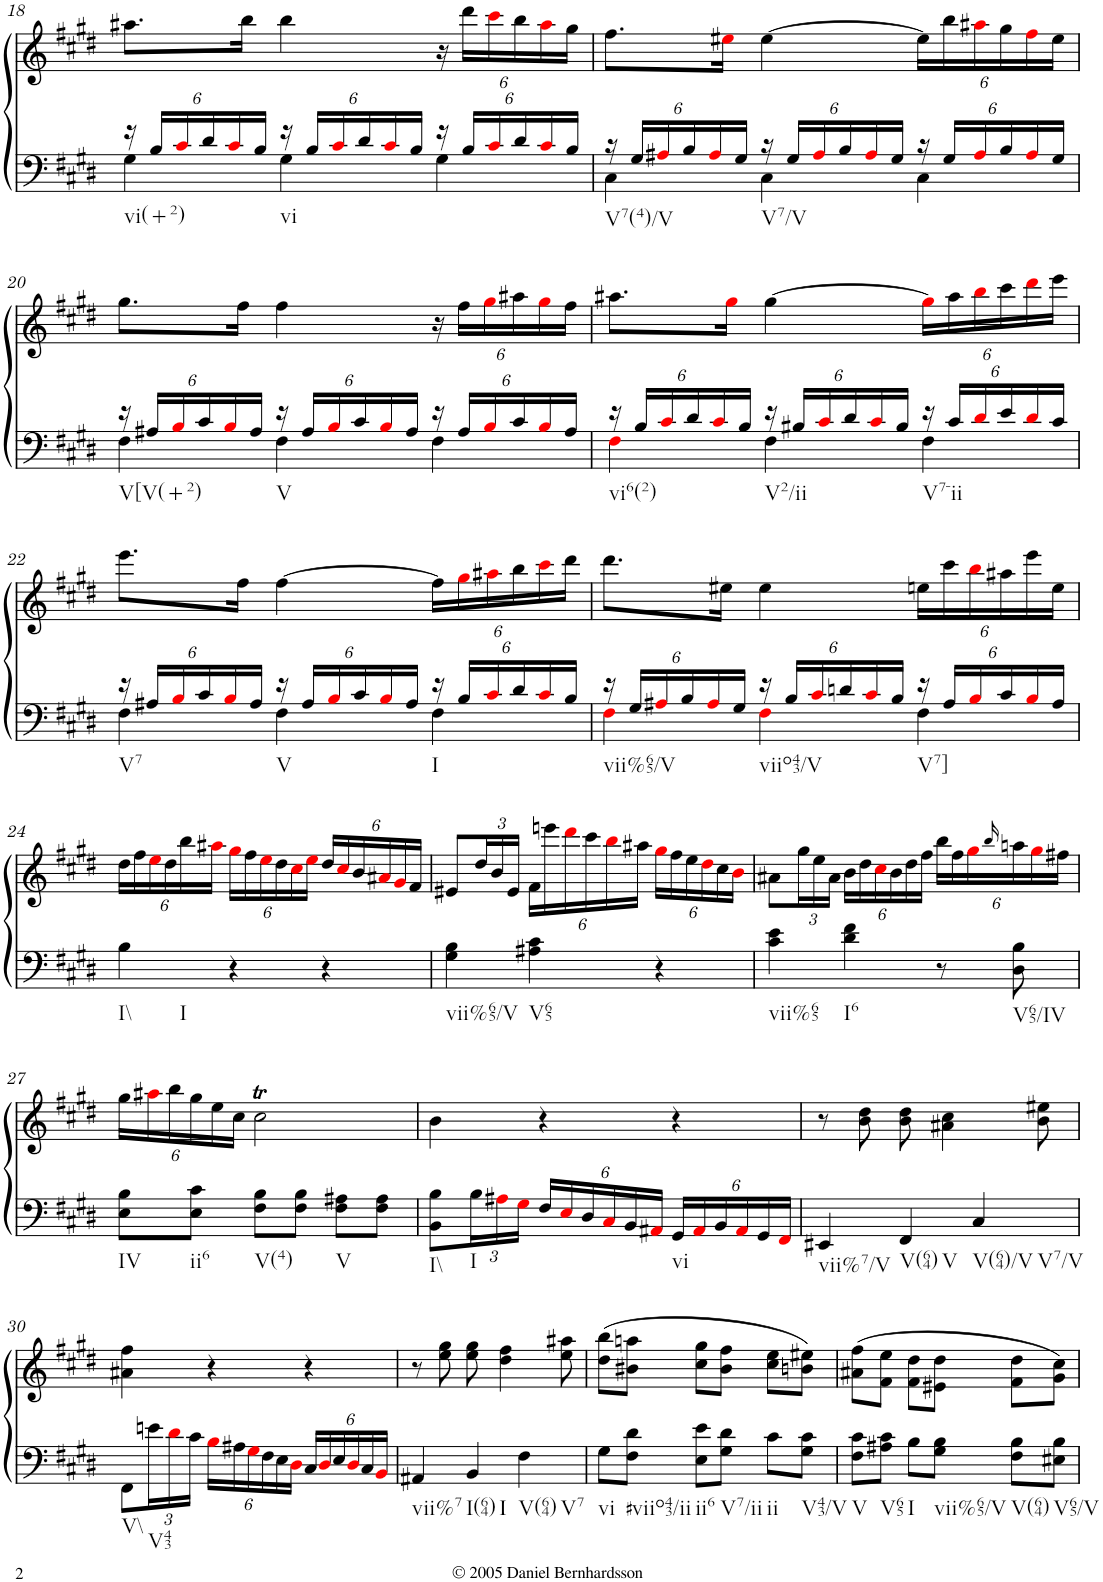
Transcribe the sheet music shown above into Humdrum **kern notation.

**kern	**kern
*part1	*part1
*staff2	*staff1
*I"Piano	*
*I'Pno.	*
!!LO:PB:g=z
*clefF4	*clefG2
*k[f#c#g#d#]	*k[f#c#g#d#]
*E:	*E:
*M3/4	*M3/4
*Xbrackettup	*
=18	=18
*^	*
!LO:TX:b:t=vi(+2)	!	!
24r	4G#\	8.aa#X\L
24B/LL	.	.
24c#i/	.	.
24d#/	.	.
24c#i/	.	.
.	.	16bb\Jk
24B/JJ	.	.
!LO:TX:b:t=vi	!	!
24r	4G#\	4bb\
24B/LL	.	.
24c#i/	.	.
24d#/	.	.
24c#i/	.	.
24B/JJ	.	.
*	*	*Xbrackettup
24r	4G#\	24r
24B/LL	.	24ddd#\LL
24c#i/	.	24ccc#i\
24d#/	.	24bb\
24c#i/	.	24aa#i\
24B/JJ	.	24gg#\JJ
=19	=19	=19
!LO:TX:b:t=V7(4)/V	!	!
24r	4C#\	8.ff#\L
24G#/LL	.	.
24A#Xi/	.	.
24B/	.	.
24A#i/	.	.
.	.	16ee#Xi\Jk
24G#/JJ	.	.
!LO:TX:b:t=V7/V	!	!
24r	4C#\	[>4ee#\
24G#/LL	.	.
24A#i/	.	.
24B/	.	.
24A#i/	.	.
24G#/JJ	.	.
24r	4C#\	24ee#\LL]
24G#/LL	.	24bb\
24A#i/	.	24aa#Xi\
24B/	.	24gg#\
24A#i/	.	24ff#i\
24G#/JJ	.	24ee#\JJ
!!LO:LB:g=z
=20	=20	=20
!LO:TX:b:t=V[V(+2)	!	!
24r	4F#\	8.gg#\L
24A#X/LL	.	.
24Bi/	.	.
24c#/	.	.
24Bi/	.	.
.	.	16ff#\Jk
24A#/JJ	.	.
!LO:TX:b:t=V	!	!
24r	4F#\	4ff#\
24A#/LL	.	.
24Bi/	.	.
24c#/	.	.
24Bi/	.	.
24A#/JJ	.	.
24r	4F#\	24r
24A#/LL	.	24ff#\LL
24Bi/	.	24gg#i\
24c#/	.	24aa#X\
24Bi/	.	24gg#i\
24A#/JJ	.	24ff#\JJ
=21	=21	=21
!LO:TX:b:t=vi6(2)	!	!
24r	4F#i\	8.aa#X\L
24B/LL	.	.
24c#i/	.	.
24d#/	.	.
24c#i/	.	.
.	.	16gg#i\Jk
24B/JJ	.	.
!LO:TX:b:t=V2/ii	!	!
24r	4F#\	[>4gg#\
24B#X/LL	.	.
24c#i/	.	.
24d#/	.	.
24c#i/	.	.
24B#/JJ	.	.
!LO:TX:b:t=V7-ii	!	!
24r	4F#\	24gg#i\LL]
24c#/LL	.	24aa#\
24d#i/	.	24bbi\
24e/	.	24ccc#\
24d#i/	.	24ddd#i\
24c#/JJ	.	24eee\JJ
!!LO:LB:g=z
=22	=22	=22
!LO:TX:b:t=V7	!	!
24r	4F#\	8.eee\L
24A#X/LL	.	.
24Bi/	.	.
24c#/	.	.
24Bi/	.	.
.	.	16ff#\Jk
24A#/JJ	.	.
!LO:TX:b:t=V	!	!
24r	4F#\	[>4ff#\
24A#/LL	.	.
24Bi/	.	.
24c#/	.	.
24Bi/	.	.
24A#/JJ	.	.
!LO:TX:b:t=I	!	!
24r	4F#\	24ff#\LL]
24B/LL	.	24gg#i\
24c#i/	.	24aa#Xi\
24d#/	.	24bb\
24c#i/	.	24ccc#i\
24B/JJ	.	24ddd#\JJ
=23	=23	=23
!LO:TX:b:t=vii%65/V	!	!
24r	4F#i\	8.ddd#\L
24G#/LL	.	.
24A#Xi/	.	.
24B/	.	.
24A#i/	.	.
.	.	16ee#X\Jk
24G#/JJ	.	.
!LO:TX:b:t=viio43/V	!	!
24r	4F#i\	4ee#\
24B/LL	.	.
24c#i/	.	.
24dn/	.	.
24c#i/	.	.
24B/JJ	.	.
!LO:TX:b:t=V7]	!	!
24r	4F#\	24een\LL
24A#/LL	.	24ccc#\
24Bi/	.	24bbi\
24c#/	.	24aa#X\
24Bi/	.	24eee\
24A#/JJ	.	24ee\JJ
*v	*v	*
!!LO:LB:g=z
=24	=24
!LO:TX:b:t=I\\	!
!LO:TX:b:t=I	!
4B\	24dd#\LL
.	24ff#\
.	24eei\
.	24dd#\
.	24bb\
.	24aa#Xi\JJ
4r	24gg#i\LL
.	24ff#\
.	24eei\
.	24dd#\
.	24cc#i\
.	24eei\JJ
4r	24dd#/LL
.	24cc#i/
.	24b/
.	24a#Xi/
.	24g#i/
.	24f#/JJ
=25	=25
!LO:TX:b:t=vii%65/V	!
4G#\ 4B\	8e#X/L
.	24dd#/L
.	24b/
.	24e#/JJ
!LO:TX:b:t=V65	!
4A#X\ 4c#\	24f#\LL
.	24eeen\
.	24ddd#i\
.	24ccc#\
.	24bbi\
.	24aa#X\JJ
4r	24gg#i\LL
.	24ff#\
.	24ee\
.	24dd#i\
.	24cc#\
.	24bi\JJ
=26	=26
!LO:TX:b:t=vii%65	!
4c#\ 4e\	8a#X\L
.	24gg#\L
.	24ee\
.	24a#\JJ
!LO:TX:b:t=I6	!
4d#\ 4f#\	24b\LL
.	24dd#\
.	24cc#i\
.	24b\
.	24dd#\
.	24ff#\JJ
8r	24bb\LL
.	24ff#\
.	24gg#i\
.	16qbb/
!LO:TX:b:t=V65/IV	!
8D#\ 8B\	24aan\
.	24gg#i\
.	24ff#X\JJ
!!LO:LB:g=z
=27	=27
!LO:TX:b:t=IV	!
8E\ 8B\L	24gg#\LL
.	24aa#Xi\
.	24bb\
!LO:TX:b:t=ii6	!
8E\ 8c#\J	24gg#\
.	24ee\
.	24cc#\JJ
!LO:TX:b:t=V(4)	!
8F#\ 8B\L	2cc#T\
8F#\ 8B\J	.
!LO:TX:b:t=V	!
8F#\ 8A#X\L	.
8F#\ 8A#\J	.
=28	=28
!LO:TX:b:t=I\\	!
8BB\ 8B\L	4b\
!LO:TX:b:t=I	!
24B\L	.
24A#Xi\	.
24G#i\JJ	.
24F#/LL	4r
24Ei/	.
24D#/	.
24C#i/	.
24BB/	.
24AA#Xi/JJ	.
!LO:TX:b:t=vi	!
24GG#/LL	4r
24AA#i/	.
24BB/	.
24AA#i/	.
24GG#/	.
24FF#i/JJ	.
=29	=29
!LO:TX:b:t=vii%7/V	!
4EE#X/	8r
.	8b\ 8dd#\
!LO:TX:b:t=V(64)	!
!LO:TX:b:t=V	!
4FF#/	8b\ 8dd#\
.	4a#X\ 4cc#\
!LO:TX:b:t=V(64)/V	!
!LO:TX:b:t=V7/V	!
4C#/	.
.	8b\ 8ee#X\
!!LO:LB:g=z
=30	=30
!LO:TX:b:t=V\\	!
8FF#\L	4a#X\ 4ff#\
!LO:TX:b:t=V43	!
24en\L	.
24d#i\	.
24c#\JJ	.
24Bi\LL	4r
24A#X\	.
24G#i\	.
24F#\	.
24E\	.
24D#i\JJ	.
24C#/LL	4r
24D#i/	.
24E/	.
24D#i/	.
24C#/	.
24BBi/JJ	.
=31	=31
!LO:TX:b:t=vii%7	!
4AA#X/	8r
.	8ee\ 8gg#\
!LO:TX:b:t=I(64)	!
!LO:TX:b:t=I	!
4BB/	8ee\ 8gg#\
.	4dd#\ 4ff#\
!LO:TX:b:t=V(64)	!
!LO:TX:b:t=V7	!
4F#\	.
.	8ee\ 8aa#X\
=32	=32
!LO:TX:b:t=vi	!
8G#\L	(8dd#\ 8bb\L
!LO:TX:b:t=#viio43/ii	!
8F#\ 8d#\J	8b#X\ 8aan\J
!LO:TX:b:t=ii6	!
8E\ 8e\L	8cc#\ 8gg#\L
!LO:TX:b:t=V7/ii	!
8G#\ 8d#\J	8b#\ 8ff#\J
!LO:TX:b:t=ii	!
8c#\L	8cc#\ 8ee\L
!LO:TX:b:t=V43/V	!
8G#\ 8c#\J	8bn\ 8ee#X\J)
=33	=33
!LO:TX:b:t=V	!
8F#\ 8c#\L	(8a#X\ 8ff#\L
!LO:TX:b:t=V65	!
8A#X\ 8c#\J	8f#\ 8ee\J
!LO:TX:b:t=I	!
8B\L	8f#\ 8dd#\L
!LO:TX:b:t=vii%65/V	!
8G#\ 8B\J	8e#X\ 8dd#\J
!LO:TX:b:t=V(64)	!
8F#\ 8B\L	8f#\ 8dd#\L
!LO:TX:b:t=V65/V	!
8E#X\ 8B\J	8g#\ 8cc#\J)
=	=
*-	*-
